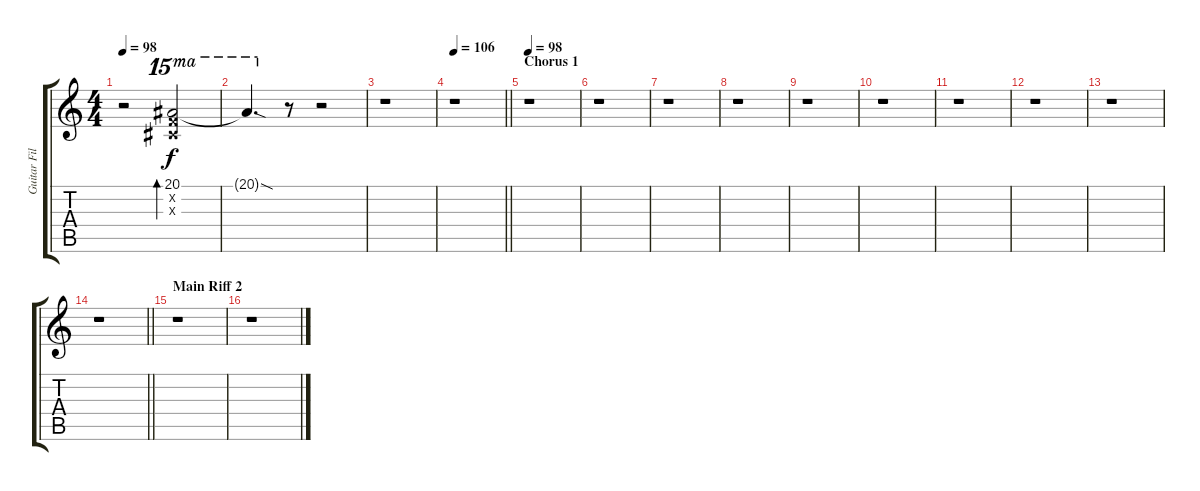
\track ("Guitar Fills/Solo" "Guitar Fil") {instrument overdrivenguitar}
\staff {score tabs}
\tuning (D4 A3 F3 C3 G2 D2) {hide}
\ts (4 4)
\tempo 98
\clef g2
\ks c
r.2{dy f} (20.1 20.2{x} 20.3{x}).2{bd 120 ot 15ma volume 12 instrument distortionguitar} |
20.1{sod t}.4{d ot 15ma} r.8 r.2 |
r.1 |
\tempo 106
\barLineRight lightlight
r.1 |
\section ("" "Chorus 1")
\tempo 98
r.1 |
r.1 |
r.1 |
r.1 |
r.1 |
r.1 |
r.1 |
r.1 |
r.1 |
\barLineRight lightlight
r.1 |
\section ("" "Main Riff 2")
r.1 |
r.1
